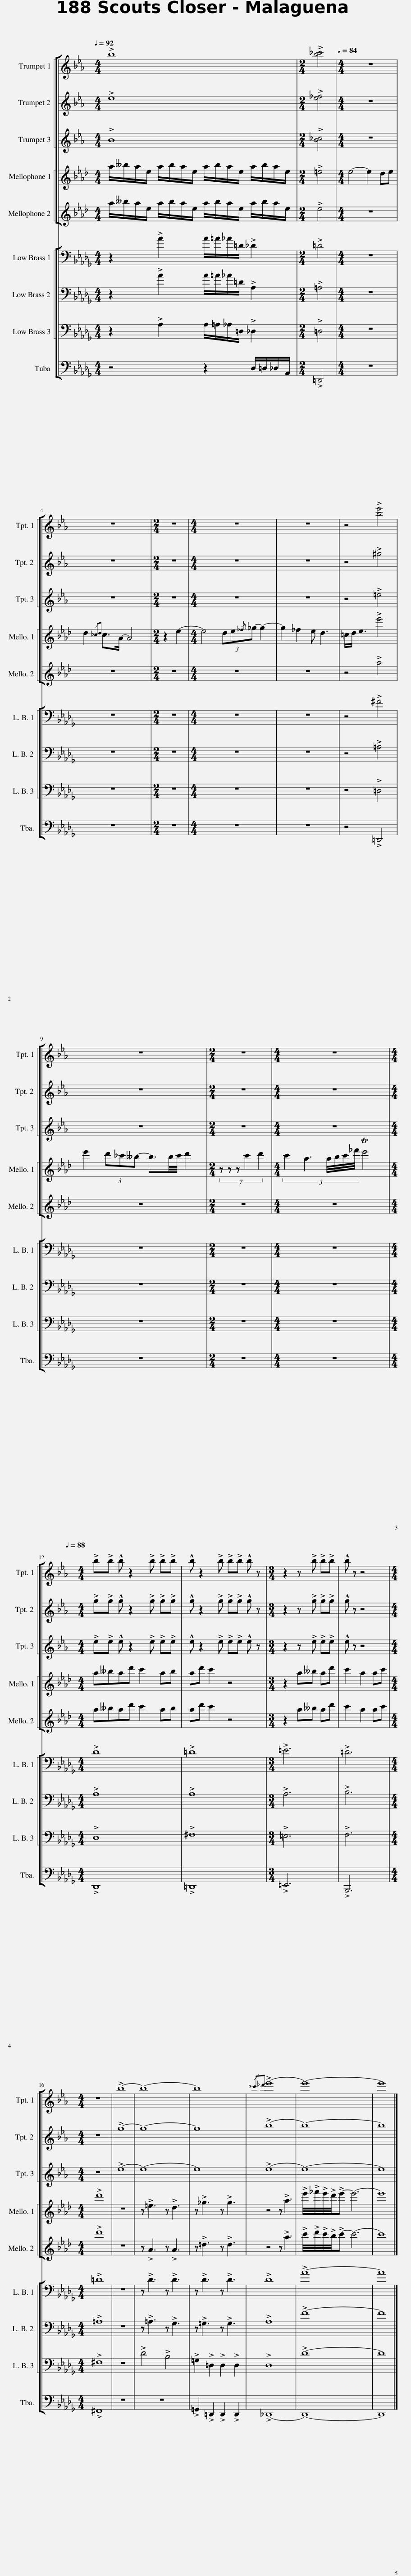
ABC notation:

X:1
%%score [ [ 1 2 3 ] [ 4 5 ] ] [ [ 6 7 8 ] 9 ]
L:1/8
Q:1/4=92
M:4/4
I:linebreak $
K:Db
V:1 treble transpose=-2
V:2 treble transpose=-2
V:3 treble transpose=-2
V:4 treble transpose=-7
V:5 treble transpose=-7
V:6 bass
V:7 bass
V:8 bass
V:9 bass
V:1
[K:Eb] !>!b8 |[M:2/4] !>![b_c']4 |[M:4/4][Q:1/4=84] z8 |$ z8 |[M:2/4] z4 | %5
[M:4/4] z8 | z8 | z4 !>![be']4 |$ z8 |[M:2/4] z4 | %10
[M:4/4] z8 |$[M:4/4][Q:1/4=88] !>!b!>!b !^!b z2 !>!b !>!b!>!b | !^!b z2 !>!b !>!b!>!b !^!b z |[M:3/4] z2 z !>!b !>!b!>!b | !^!b z z4 |$ %15
[M:4/4] z8 | !>!b8- |[Q:1/4=86] b8-[Q:1/4=85][Q:1/4=83][Q:1/4=81] |[Q:1/4=80] b8[Q:1/4=79][Q:1/4=78][Q:1/4=77] |[Q:1/4=76]{/_c'_d'} !>!e'8- | %20
 e'8- | e'8 |] %22
V:2
[K:Eb] !>!e8 |[M:2/4] !>![e_f]4 |[M:4/4] z8 |$ z8 |[M:2/4] z4 | %5
[M:4/4] z8 | z8 | z4 !>!^g4 |$ z8 |[M:2/4] z4 | %10
[M:4/4] z8 |$[M:4/4] !>!g!>!g !^!g z2 !>!g !>!g!>!g | !^!g z2 !>!g !>!g!>!g !^!g z |[M:3/4] z2 z !>!g !>!g!>!g | !^!g z z4 |$ %15
[M:4/4] z8 | !>!g8- | g8- | g8 | !>!b8- | %20
 b8- | b8 |] %22
V:3
[K:Eb] !>!B8 |[M:2/4] !>![B_c]4 |[M:4/4] z8 |$ z8 |[M:2/4] z4 | %5
[M:4/4] z8 | z8 | z4 !>!=e4 |$ z8 |[M:2/4] z4 | %10
[M:4/4] z8 |$[M:4/4] !>!e!>!e !^!e z2 !>!e !>!e!>!e | !^!e z2 !>!e !>!e!>!e !^!e z |[M:3/4] z2 z !>!e !>!e!>!e | !^!e z z4 |$ %15
[M:4/4] z8 | !>!e8- | e8- | e8 | !>!e8- | %20
 e8- | e8 |] %22
V:4
[K:Ab] a/__b/a/e/ a/b/a/e/ a/b/a/e/ a/b/a/e/ |[M:2/4] !>!=e4 |[M:4/4] e4- e2 de |$ d2{/_cd} c>A- A4 |[M:2/4] z2 e2- | %5
[M:4/4] e4 (3de{/_f}_g- g2- | g2 _f2 e d3 | =c/d/ e3 !>!e'4 |$ e'2 (3d'_c'__b- b3/2b/4c'/4 d'2 |[M:2/4] (7:4:5z z z c'2 d'2 | %10
[M:4/4] (3:2:6c'2 a3 a/4b/4c'/4_f'/4 Te'4 |$[M:4/4] a__bad' c'2 ab | ad' c'2 z4 |[M:3/4] z2 a__b ad' | c'2 a2 ac' |$ %15
[M:4/4] !>!d'8 | z8 | z !>!=e3 z !>!d3 | z !>!_g3 z !>!g3 | z4 z !>!a3 | %20
 !>!e'/4!>!_f'/4!>!e'/4!>!d'/4!>!e'- e'6- | e'8 |] %22
V:5
[K:Ab] a/__b/a/e/ a/b/a/e/ a/b/a/e/ a/b/a/e/ |[M:2/4] !>!e4 |[M:4/4] z8 |$ z8 |[M:2/4] z4 | %5
[M:4/4] z8 | z8 | z4 !>!a4 |$ z8 |[M:2/4] z4 | %10
[M:4/4] z8 |$[M:4/4] a__bad' c'2 ab | ad' c'2 z4 |[M:3/4] z2 a__b ad' | c'2 a2 ac' |$ %15
[M:4/4] !>!d'8 | z8 | z !>!A3 z !>!A3 | z !>!=d3 z !>!d3 | z4 z !>!a3 | %20
 !>!c'/4!>!d'/4!>!c'/4!>!b/4!>!c'- c'6- | c'8 |] %22
V:6
 z2 !>!A2 A/=A/_A/=D/ !>!_D2 |[M:2/4] !>!=D4 |[M:4/4] z8 |$ z8 |[M:2/4] z4 | %5
[M:4/4] z8 | z8 | z4 !>!^F4 |$ z8 |[M:2/4] z4 | %10
[M:4/4] z8 |$[M:4/4] !>!D8 | !>!=D8 |[M:3/4] !>!=E6 | !>!=D6 |$ %15
[M:4/4] !>!=D8 | z8 | z !>!D3 z !>!D3 | z !>!D3 z !>!D3 | !>!D8 | %20
 !>!A8- | A8 |] %22
V:7
 z2 !>!A2 A/=A/_A/=D/ !>!A,2 |[M:2/4] !>!=A,4 |[M:4/4] z8 |$ z8 |[M:2/4] z4 | %5
[M:4/4] z8 | z8 | z4 !>!=A,4 |$ z8 |[M:2/4] z4 | %10
[M:4/4] z8 |$[M:4/4] !>!A,8 | !>!A,8 |[M:3/4] !>!A,6 | !>!B,6 |$ %15
[M:4/4] !>!=A,8 | z8 | z !>!=A,3 z !>!G,3 | z !>!=G,3 z !>!G,3 | !>!A,8 | %20
 !>!F8- | F8 |] %22
V:8
 z2 !>!A,2 A,/=A,/_A,/=D,/ !>!_D,2 |[M:2/4] !>!=D,4 |[M:4/4] z8 |$ z8 |[M:2/4] z4 | %5
[M:4/4] z8 | z8 | z4 !>!=D,4 |$ z8 |[M:2/4] z4 | %10
[M:4/4] z8 |$[M:4/4] !>!D,8 | !>!^F,8 |[M:3/4] !>!=E,6 | !>!F,6 |$ %15
[M:4/4] !>!^F,8 | z8 | !>!D4 !>!B,4 | !>!=G,2 !>!=D,2 !>!D,2 !>!D,2 | !>!D,8 | %20
 !>!D8- | D8 |] %22
V:9
 z4 z2 D,/=D,/_D,/A,,/ |[M:2/4] !>!=D,,4 |[M:4/4] z8 |$ z8 |[M:2/4] z4 | %5
[M:4/4] z8 | z8 | z4 !>!=D,,4 |$ z8 |[M:2/4] z4 | %10
[M:4/4] z8 |$[M:4/4] !>!D,,8 | !>!=D,,8 |[M:3/4] !>!=E,,6 | !>!B,,,6 |$ %15
[M:4/4] !>!^F,,8 | z8 | z8 | !>!=G,,2 !>!=D,,2 !>!D,,2 !>!D,,2 | !>!_D,,8- | %20
 D,,8- | D,,8 |] %22
